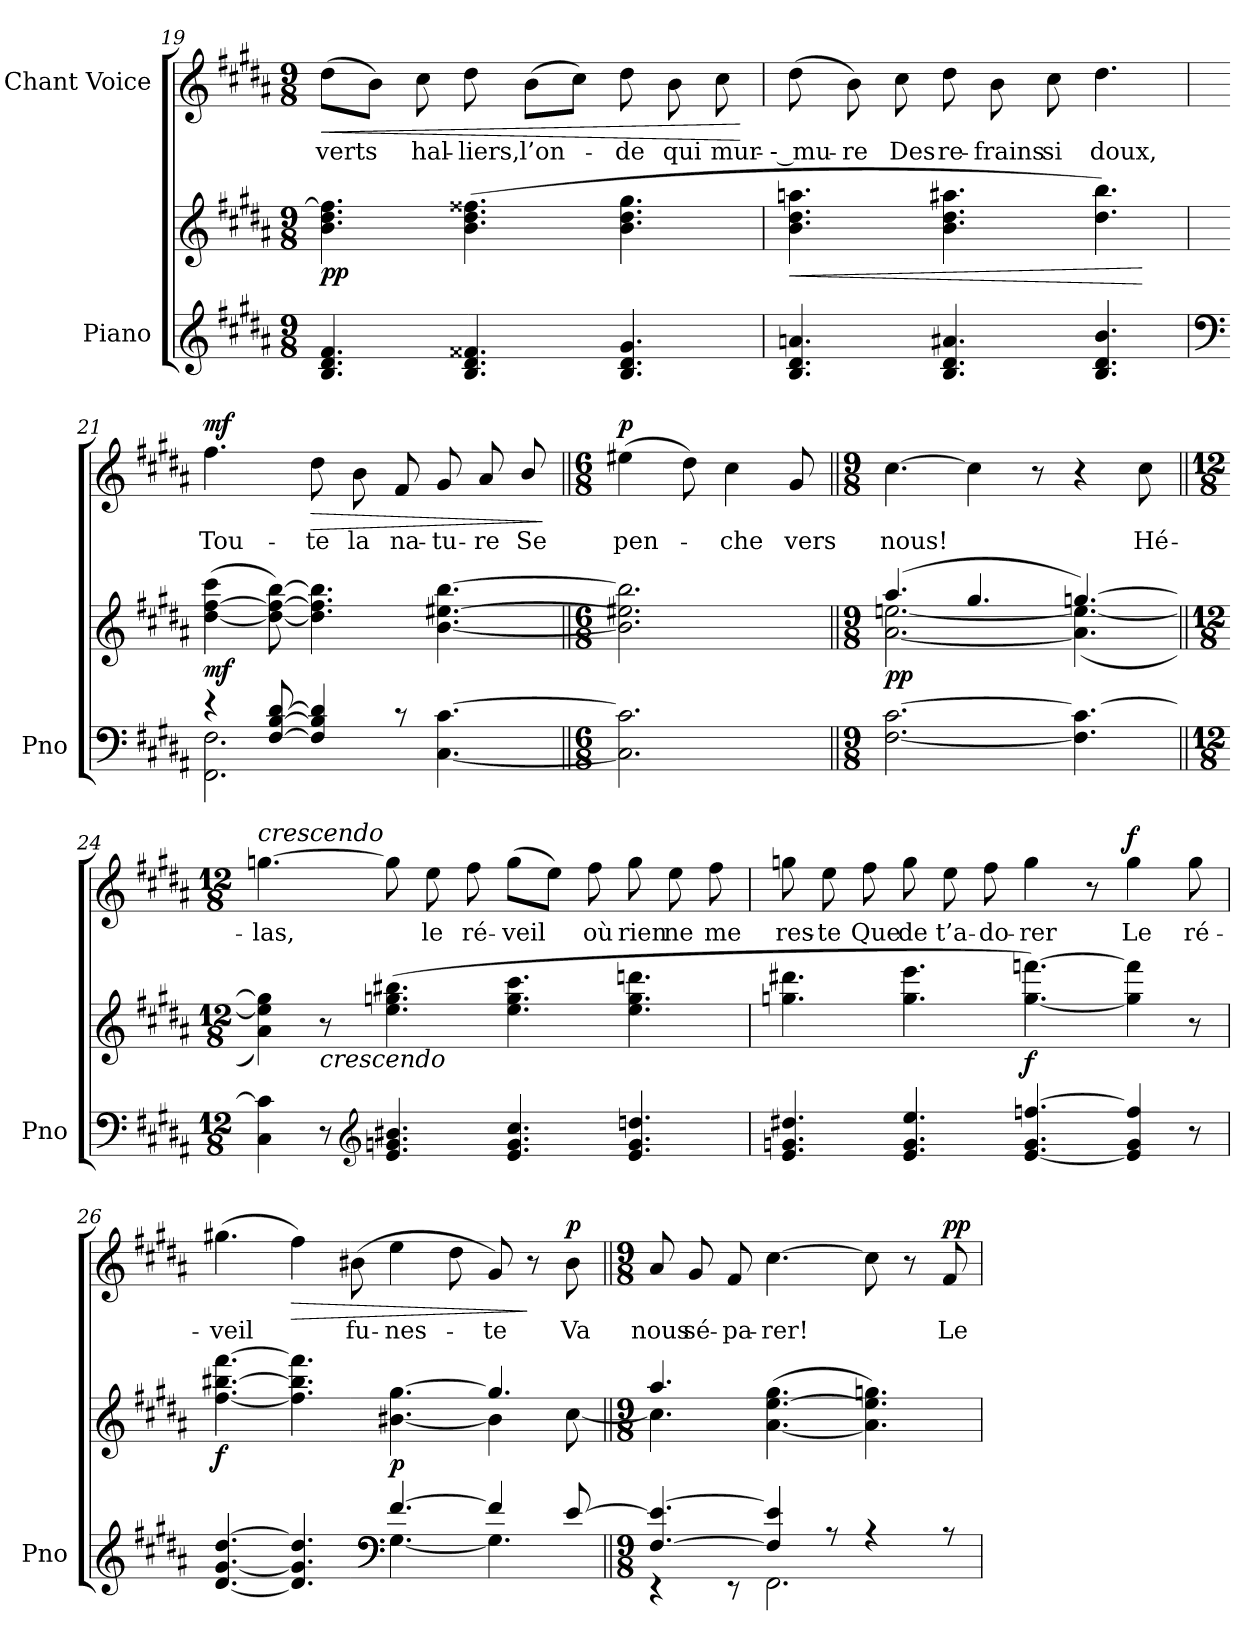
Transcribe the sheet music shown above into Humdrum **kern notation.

**kern	**kern	**dynam	**kern	**text	**dynam
*part2	*part2	*part2	*part1	*part1	*part1
*staff3	*staff2	*staff2/3	*staff1	*staff1	*staff1
*I"Piano	*	*	*I"Chant Voice	*	*
*I'Pno	*	*	*	*	*
*clefG2	*clefG2	*	*clefG2	*	*
*k[f#c#g#d#a#]	*k[f#c#g#d#a#]	*	*k[f#c#g#d#a#]	*	*
*M9/8	*M9/8	*	*M9/8	*	*
=19	=19	=19	=19	=19	=19
!	!	!LO:DY:b	!	!LO:LY:b	!LO:HP:b
4.B/ 4.d#/ 4.f#/	4.b\ 4.dd#\ 4.ff#\]	pp	(8dd#\L	verts	<
.	.	.	8b\J)	.	.
!	!	!	!	!LO:LY:b	!
.	.	.	8cc#\	hal-	.
!	!	!	!	!LO:LY:b	!
4.B/ 4.d#/ 4.f##X/	(>4.b\ 4.dd#\ 4.ff##X\	.	8dd#\	-liers,	.
!	!	!	!	!LO:LY:b	!
.	.	.	(8b\L	l’on-	.
.	.	.	8cc#\J)	.	.
!	!	!	!	!LO:LY:b	!
4.B/ 4.d#/ 4.g#/	4.b\ 4.dd#\ 4.gg#\	.	8dd#\	-de	.
!	!	!	!	!LO:LY:b	!
.	.	.	8b\	qui	.
!	!	!	!	!LO:LY:b	!
.	.	.	8cc#\	mur-	.
.	.	.	.	.	[
!!LO:LB:g=z
=20	=20	=20	=20	=20	=20
!	!	!LO:HP:b	!	!LO:LY:b	!
4.B/ 4.d#/ 4.an/	4.b\ 4.dd#\ 4.aan\	<	(8dd#\	-- mu-	.
!	!	!	!	!LO:LY:b	!
.	.	.	8b\)	-re	.
!	!	!	!	!LO:LY:b	!
.	.	.	8cc#\	Des	.
!	!	!	!	!LO:LY:b	!
4.B/ 4.d#/ 4.a#X/	4.b\ 4.dd#\ 4.aa#X\	.	8dd#\	re-	.
!	!	!	!	!LO:LY:b	!
.	.	.	8b\	-frains	.
!	!	!	!	!LO:LY:b	!
.	.	.	8cc#\	si	.
!	!	!	!	!LO:LY:b	!
4.B/ 4.d#/ 4.b/	4.dd#\ 4.bb\)	.	4.dd#\	doux,	.
.	.	[	.	.	.
=21	=21	=21	=21	=21	=21
*clefF4	*	*	*	*	*
*^	*	*	*	*	*
!	!	!	!LO:DY:b	!	!LO:LY:b	!LO:DY:a
4r	2.FF#\ 2.F#\	(>[4dd#\ [<4ff#\ 4ccc#\	mf	4.ff#\	Tou-	mf
[8F#/ [8B/ [8d#/	.	8dd#\_ 8ff#\_ [8bb\)	.	.	.	.
!	!	!	!	!	!LO:LY:b	!LO:HP:b
4F#/] 4B/] 4d#/]	.	4.dd#\] 4.ff#\] 4.bb\]	.	8dd#\	-te	>
!	!	!	!	!	!LO:LY:b	!
.	.	.	.	8b\	la	.
!	!	!	!	!	!LO:LY:b	!
8r	.	.	.	8f#/	na-	.
!	!	!	!	!	!LO:LY:b	!
4.ryy	[4.C#\ [>4.c#\	[4.b\ [4.ee#X\ [4.bb\	.	8g#/	-tu-	.
!	!	!	!	!	!LO:LY:b	!
.	.	.	.	8a#/	-re	.
!	!	!	!	!	!LO:LY:b	!
.	.	.	.	8b/	Se	.
*v	*v	*	*	*	*	*
.	.	.	.	.	]
=22||	=22||	=22||	=22||	=22||	=22||
*M6/8	*M6/8	*	*M6/8	*	*
!	!	!	!	!LO:LY:b	!LO:DY:a
2.C#\] 2.c#\]	2.b\] 2.ee#X\] 2.bb\]	.	(4ee#X\	pen-	p
.	.	.	8dd#\)	.	.
!	!	!	!	!LO:LY:b	!
.	.	.	4cc#\	-che	.
!	!	!	!	!LO:LY:b	!
.	.	.	8g#/	vers	.
!!LO:LB:g=z
=23||	=23||	=23||	=23||	=23||	=23||
*M9/8	*M9/8	*	*M9/8	*	*
*	*^	*	*	*	*
!	!	!	!LO:DY:b	!	!LO:LY:b	!
[2.F#\ [2.c#\	(4.aa#/	[2.a#\ [2.een\	pp	[4.cc#\	nous!	.
.	4.gg#/	.	.	4cc#\]	.	.
.	.	.	.	8r	.	.
4.F#\] 4.c#\_	[4.ggn/)	(<4.a#\] 4.ee\_	.	4r	.	.
!	!	!	!	!	!LO:LY:b	!
.	.	.	.	8cc#\	Hé-	.
*	*v	*v	*	*	*	*
=24||	=24||	=24||	=24||	=24||	=24||
*M12/8	*M12/8	*	*M12/8	*	*
!	!	!	!LO:TX:a:i:t=crescendo	!	!
!	!	!	!	!LO:LY:b	!
4C#\ 4c#\]	4a#\ 4ee\] 4ggn\])	.	[4.ggn\	-las,	.
!	!LO:TX:b:i:t=crescendo	!	!	!	!
8r	8r	.	.	.	.
*clefG2	*	*	*	*	*
4.e/ 4.gn/ 4.b#X/	(4.ee\ 4.ggn\ 4.bb#X\	.	8gg\]	.	.
!	!	!	!	!LO:LY:b	!
.	.	.	8ee\	le	.
!	!	!	!	!LO:LY:b	!
.	.	.	8ff#\	ré-	.
!	!	!	!	!LO:LY:b	!
4.e/ 4.g/ 4.cc#/	4.ee\ 4.gg\ 4.ccc#\	.	(8gg\L	-veil	.
.	.	.	8ee\J)	.	.
!	!	!	!	!LO:LY:b	!
.	.	.	8ff#\	où	.
!	!	!	!	!LO:LY:b	!
4.e/ 4.g/ 4.ddn/	4.ee\ 4.gg\ 4.dddn\	.	8gg\	rien	.
!	!	!	!	!LO:LY:b	!
.	.	.	8ee\	ne	.
!	!	!	!	!LO:LY:b	!
.	.	.	8ff#\	me	.
!!LO:LB:g=z
=25	=25	=25	=25	=25	=25
!	!	!	!	!LO:LY:b	!
4.e/ 4.gn/ 4.dd#X/	4.ggn\ 4.ddd#X\	.	8ggn\	res-	.
!	!	!	!	!LO:LY:b	!
.	.	.	8ee\	-te	.
!	!	!	!	!LO:LY:b	!
.	.	.	8ff#\	Que	.
!	!	!	!	!LO:LY:b	!
4.e/ 4.g/ 4.ee/	4.gg\ 4.eee\	.	8gg\	de	.
!	!	!	!	!LO:LY:b	!
.	.	.	8ee\	t’a-	.
!	!	!	!	!LO:LY:b	!
.	.	.	8ff#\	-do-	.
!	!	!LO:DY:b	!	!LO:LY:b	!
[4.e/ 4.g/ [4.ffn/	[4.gg\ [4.fffn\)	f	4gg\	-rer	.
.	.	.	8r	.	.
!	!	!	!	!LO:LY:b	!LO:DY:a
4e/] 4g/ 4ff/]	4gg\] 4fff\]	.	4gg\	Le	f
!	!	!	!	!LO:LY:b	!
8r	8r	.	8gg\	ré-	.
=26	=26	=26	=26	=26	=26
*^	*^	*	*	*	*
!	!	!	!	!LO:DY:b	!	!LO:LY:b	!
[<4.d#/ [<4.g#/ [4.dd#/	4.ryy	4.ryy	[4.ff#\ [4.bb#X\ [>4.fff#\	f	(4.gg#X\	-veil	.
!	!	!	!	!	!	!	!LO:HP:b
4.d#/] 4.g#/] 4.dd#/]	4.ryy	4.ryy	4.ff#\] 4.bb#\] 4.fff#\]	.	4ff#\)	.	>
!	!	!	!	!	!	!LO:LY:b	!
.	.	.	.	.	(8b#X\	fu-	.
*clefF4	*	*	*	*	*	*	*
!	!	!	!	!LO:DY:b	!	!LO:LY:b	!
[4.f#/	[4.G#\	4.ryy	[4.b#X\ [>4.gg#\	p	4ee\	-nes-	.
.	.	.	.	.	8dd#\	.	.
!	!	!	!	!	!	!LO:LY:b	!
4f#/]	4.G#\]	4.gg#/]	4b#\]	.	8g#/)	-te	.
.	.	.	.	.	8r	.	]
!	!	!	!	!	!	!LO:LY:b	!LO:DY:a
[8e/	.	.	[>8cc#\	.	8b#\	Va	p
!!LO:PB:g=z
=27||	=27||	=27||	=27||	=27||	=27||	=27||	=27||
*M9/8	*	*M9/8	*	*	*M9/8	*	*
!	!	!	!	!	!	!LO:LY:b	!
[4.F#/ 4.e/_	4r	4.cc#\]	4.aa#/	.	8a#/	nous	.
!	!	!	!	!	!	!LO:LY:b	!
.	.	.	.	.	8g#/	sé-	.
!	!	!	!	!	!	!LO:LY:b	!
.	8r	.	.	.	8f#/	-pa-	.
!	!	!	!	!	!	!LO:LY:b	!
4F#/] 4e/]	2.FF#\	(>[4.a#\ [4.ee\ 4.gg#\	4ryy	.	[4.cc#\	-rer!	.
8r	.	.	2ryy	.	.	.	.
4r	.	4.a#\] 4.ee\] 4.ggn\)	.	.	8cc#\]	.	.
.	.	.	.	.	8r	.	.
!	!	!	!	!	!	!LO:LY:b	!LO:DY:a
8r	.	.	.	.	8f#/	Le	pp
*v	*v	*	*	*	*	*	*
*	*v	*v	*	*	*	*
=	=	=	=	=	=
*-	*-	*-	*-	*-	*-
